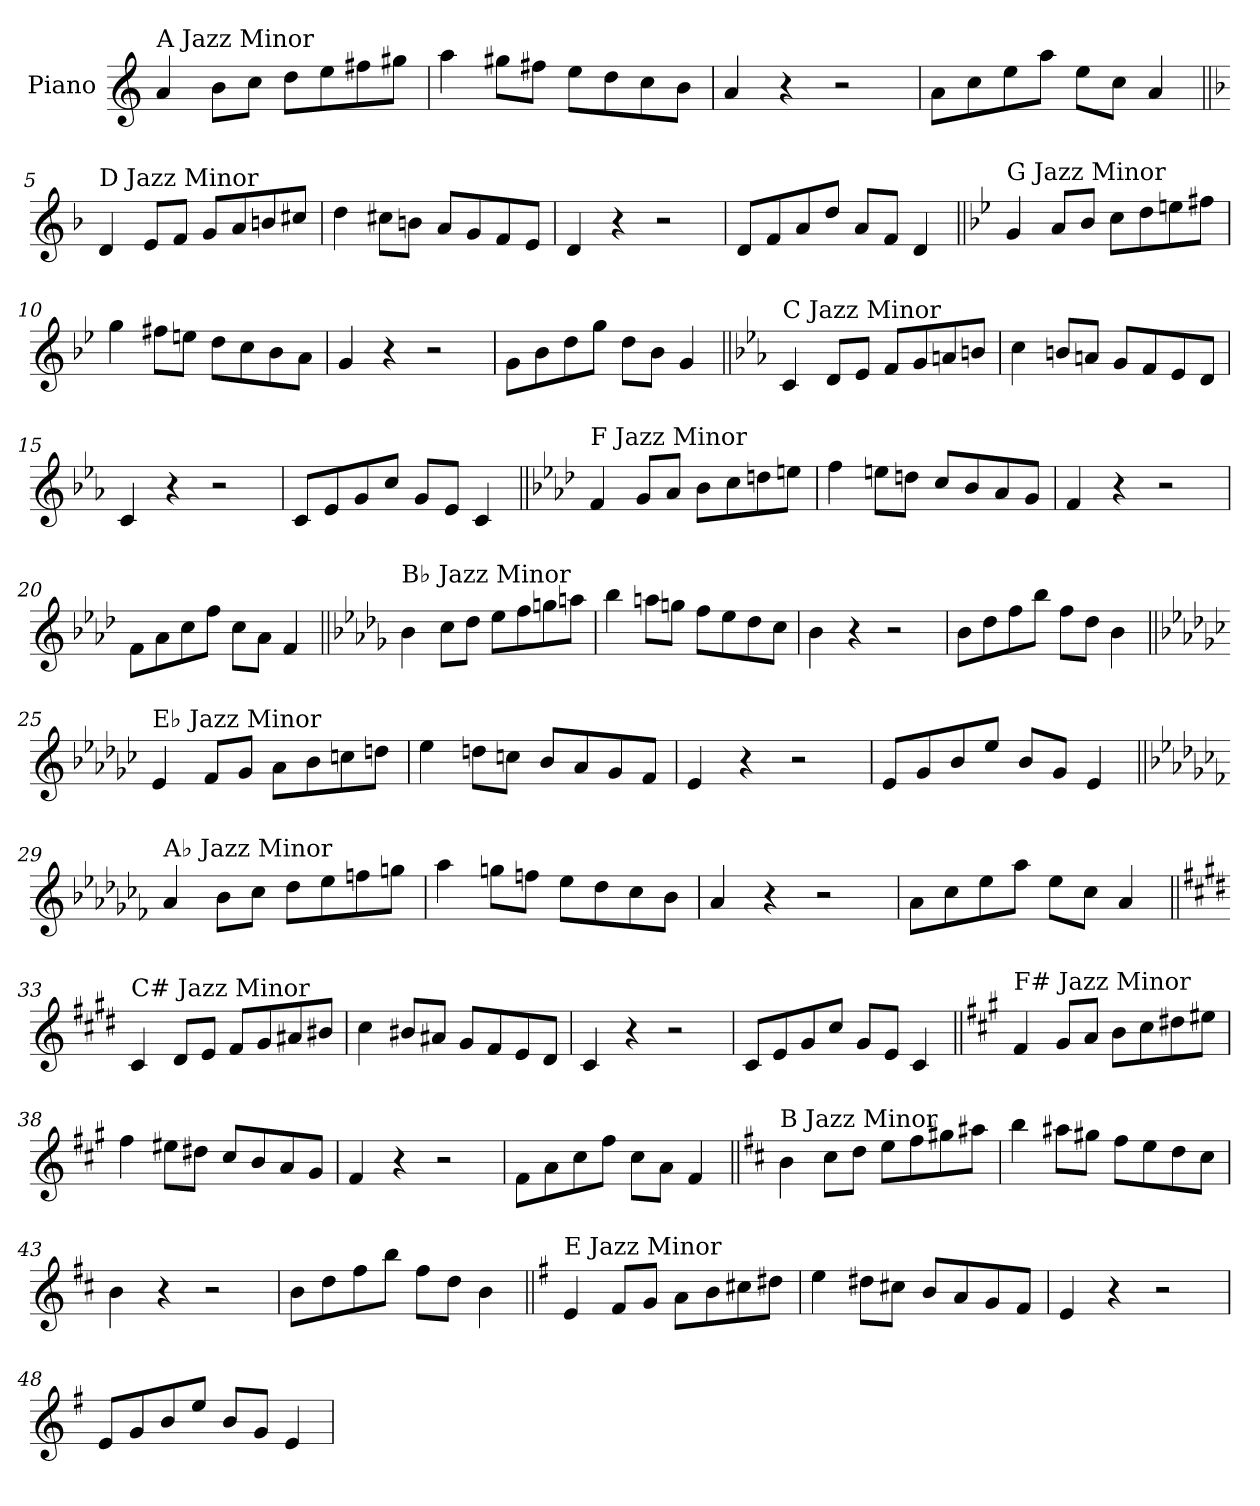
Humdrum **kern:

**kern
*part1
*staff1
*I"Piano
*I'Pno.
*clefG2
*k[]
=1
!LO:TX:a:t=A Jazz Minor
4a/
8b\L
8cc\J
8dd\L
8ee\
8ff#X\
8gg#X\J
=2
4aa\
8gg#X\L
8ff#X\J
8ee\L
8dd\
8cc\
8b\J
=3
4a/
4r
2r
=4
8a\L
8cc\
8ee\
8aa\J
8ee\L
8cc\J
4a/
!!LO:LB:g=z
=5||
*k[b-]
!LO:TX:a:t=D Jazz Minor
4d/
8e/L
8f/J
8g/L
8a/
8bn/
8cc#X/J
=6
4dd\
8cc#X\L
8bn\J
8a/L
8g/
8f/
8e/J
=7
4d/
4r
2r
=8
8d/L
8f/
8a/
8dd/J
8a/L
8f/J
4d/
!!LO:LB:g=z
=9||
*k[b-e-]
!LO:TX:a:t=G Jazz Minor
4g/
8a/L
8b-/J
8cc\L
8dd\
8een\
8ff#X\J
=10
4gg\
8ff#X\L
8een\J
8dd\L
8cc\
8b-\
8a\J
=11
4g/
4r
2r
=12
8g\L
8b-\
8dd\
8gg\J
8dd\L
8b-\J
4g/
!!LO:LB:g=z
=13||
*k[b-e-a-]
!LO:TX:a:t=C Jazz Minor
4c/
8d/L
8e-/J
8f/L
8g/
8an/
8bn/J
=14
4cc\
8bn/L
8an/J
8g/L
8f/
8e-/
8d/J
=15
4c/
4r
2r
=16
8c/L
8e-/
8g/
8cc/J
8g/L
8e-/J
4c/
!!LO:LB:g=z
=17||
*k[b-e-a-d-]
!LO:TX:a:t=F Jazz Minor
4f/
8g/L
8a-/J
8b-\L
8cc\
8ddn\
8een\J
=18
4ff\
8een\L
8ddn\J
8cc/L
8b-/
8a-/
8g/J
=19
4f/
4r
2r
=20
8f\L
8a-\
8cc\
8ff\J
8cc\L
8a-\J
4f/
!!LO:LB:g=z
=21||
*k[b-e-a-d-g-]
!LO:TX:a:t=B♭ Jazz Minor
4b-\
8cc\L
8dd-\J
8ee-\L
8ff\
8ggn\
8aan\J
=22
4bb-\
8aan\L
8ggn\J
8ff\L
8ee-\
8dd-\
8cc\J
=23
4b-\
4r
2r
=24
8b-\L
8dd-\
8ff\
8bb-\J
8ff\L
8dd-\J
4b-\
!!LO:LB:g=z
=25||
*k[b-e-a-d-g-c-]
!LO:TX:a:t=E♭ Jazz Minor
4e-/
8f/L
8g-/J
8a-\L
8b-\
8ccn\
8ddn\J
=26
4ee-\
8ddn\L
8ccn\J
8b-/L
8a-/
8g-/
8f/J
=27
4e-/
4r
2r
=28
8e-/L
8g-/
8b-/
8ee-/J
8b-/L
8g-/J
4e-/
!!LO:LB:g=z
=29||
*k[b-e-a-d-g-c-f-]
!LO:TX:a:t=A♭ Jazz Minor
4a-/
8b-\L
8cc-\J
8dd-\L
8ee-\
8ffn\
8ggn\J
=30
4aa-\
8ggn\L
8ffn\J
8ee-\L
8dd-\
8cc-\
8b-\J
=31
4a-/
4r
2r
=32
8a-\L
8cc-\
8ee-\
8aa-\J
8ee-\L
8cc-\J
4a-/
!!LO:LB:g=z
=33||
*k[f#c#g#d#]
!LO:TX:a:t=C# Jazz Minor
4c#/
8d#/L
8e/J
8f#/L
8g#/
8a#X/
8b#X/J
=34
4cc#\
8b#X/L
8a#X/J
8g#/L
8f#/
8e/
8d#/J
=35
4c#/
4r
2r
=36
8c#/L
8e/
8g#/
8cc#/J
8g#/L
8e/J
4c#/
!!LO:LB:g=z
=37||
*k[f#c#g#]
!LO:TX:a:t=F# Jazz Minor
4f#/
8g#/L
8a/J
8b\L
8cc#\
8dd#X\
8ee#X\J
=38
4ff#\
8ee#X\L
8dd#X\J
8cc#/L
8b/
8a/
8g#/J
=39
4f#/
4r
2r
=40
8f#\L
8a\
8cc#\
8ff#\J
8cc#\L
8a\J
4f#/
!!LO:LB:g=z
=41||
*k[f#c#]
!LO:TX:a:t=B Jazz Minor
4b\
8cc#\L
8dd\J
8ee\L
8ff#\
8gg#X\
8aa#X\J
=42
4bb\
8aa#X\L
8gg#X\J
8ff#\L
8ee\
8dd\
8cc#\J
=43
4b\
4r
2r
=44
8b\L
8dd\
8ff#\
8bb\J
8ff#\L
8dd\J
4b\
!!LO:LB:g=z
=45||
*k[f#]
!LO:TX:a:t=E Jazz Minor
4e/
8f#/L
8g/J
8a\L
8b\
8cc#X\
8dd#X\J
=46
4ee\
8dd#X\L
8cc#X\J
8b/L
8a/
8g/
8f#/J
=47
4e/
4r
2r
=48
8e/L
8g/
8b/
8ee/J
8b/L
8g/J
4e/
=
*-
